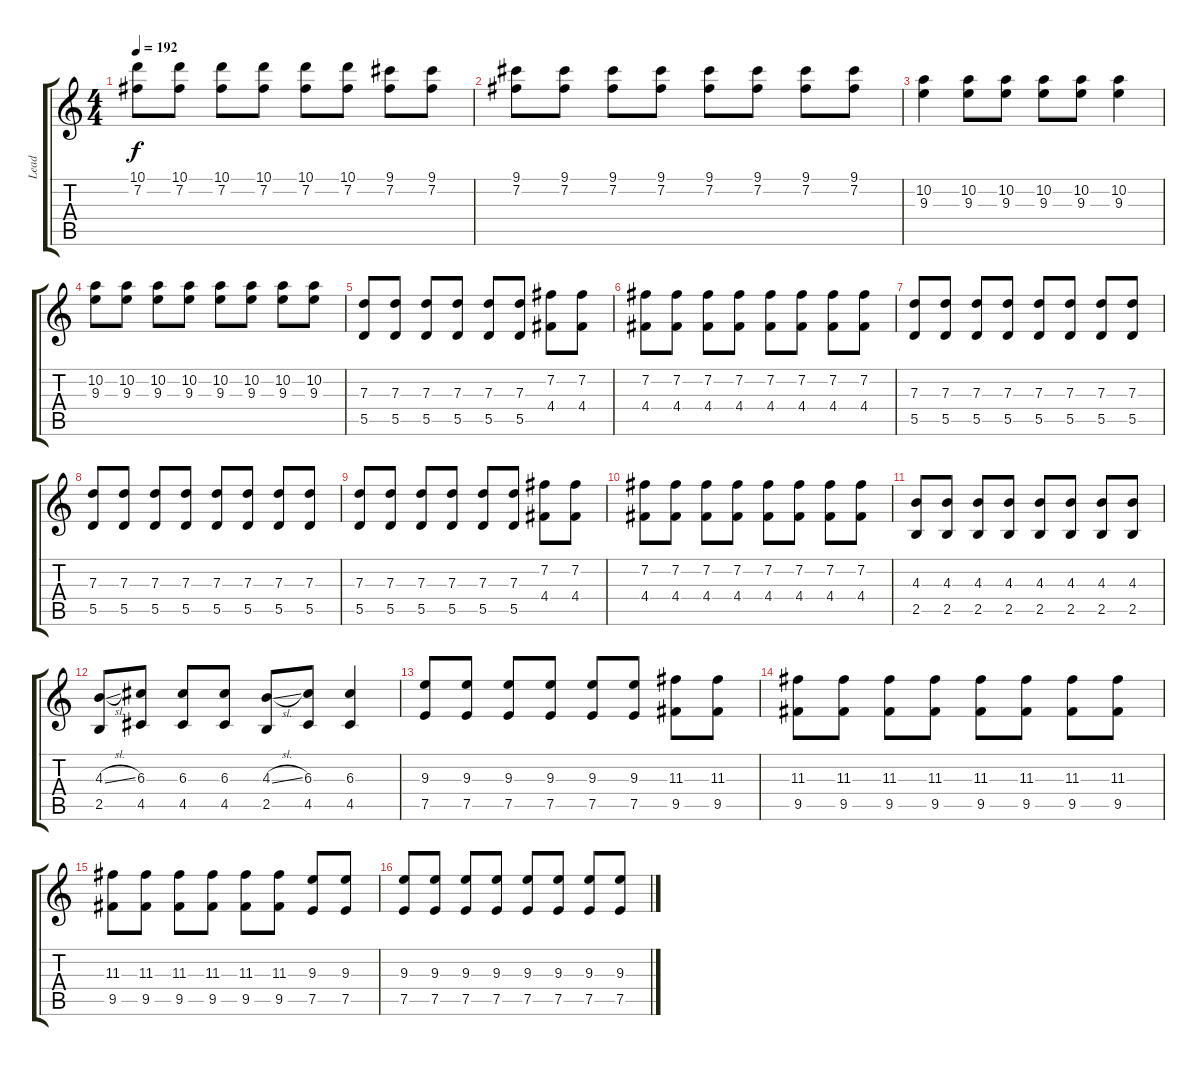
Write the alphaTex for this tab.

\track ("Lead" "Lead") {instrument overdrivenguitar}
\staff {score tabs}
\tuning (E4 B3 G3 D3 A2 D2) {hide}
\ts (4 4)
\tempo 192
\clef g2
\ks c
(10.1 7.2).8{dy f} (10.1 7.2).8 (10.1 7.2).8 (10.1 7.2).8 (10.1 7.2).8 (10.1 7.2).8 (9.1 7.2).8 (9.1 7.2).8 |
(9.1 7.2).8 (9.1 7.2).8 (9.1 7.2).8 (9.1 7.2).8 (9.1 7.2).8 (9.1 7.2).8 (9.1 7.2).8 (9.1 7.2).8 |
(10.2 9.3).4 (10.2 9.3).8 (10.2 9.3).8 (10.2 9.3).8 (10.2 9.3).8 (10.2 9.3).4 |
(10.2 9.3).8 (10.2 9.3).8 (10.2 9.3).8 (10.2 9.3).8 (10.2 9.3).8 (10.2 9.3).8 (10.2 9.3).8 (10.2 9.3).8 |
(7.3 5.5).8 (7.3 5.5).8 (7.3 5.5).8 (7.3 5.5).8 (7.3 5.5).8 (7.3 5.5).8 (7.2 4.4).8 (7.2 4.4).8 |
(7.2 4.4).8 (7.2 4.4).8 (7.2 4.4).8 (7.2 4.4).8 (7.2 4.4).8 (7.2 4.4).8 (7.2 4.4).8 (7.2 4.4).8 |
(7.3 5.5).8 (7.3 5.5).8 (7.3 5.5).8 (7.3 5.5).8 (7.3 5.5).8 (7.3 5.5).8 (7.3 5.5).8 (7.3 5.5).8 |
(7.3 5.5).8 (7.3 5.5).8 (7.3 5.5).8 (7.3 5.5).8 (7.3 5.5).8 (7.3 5.5).8 (7.3 5.5).8 (7.3 5.5).8 |
(7.3 5.5).8 (7.3 5.5).8 (7.3 5.5).8 (7.3 5.5).8 (7.3 5.5).8 (7.3 5.5).8 (7.2 4.4).8 (7.2 4.4).8 |
(7.2 4.4).8 (7.2 4.4).8 (7.2 4.4).8 (7.2 4.4).8 (7.2 4.4).8 (7.2 4.4).8 (7.2 4.4).8 (7.2 4.4).8 |
(4.3 2.5).8 (4.3 2.5).8 (4.3 2.5).8 (4.3 2.5).8 (4.3 2.5).8 (4.3 2.5).8 (4.3 2.5).8 (4.3 2.5).8 |
(4.3{sl} 2.5).8 (6.3 4.5).8 (6.3 4.5).8 (6.3 4.5).8 (4.3{sl} 2.5).8 (6.3 4.5).8 (6.3 4.5).4 |
(9.3 7.5).8 (9.3 7.5).8 (9.3 7.5).8 (9.3 7.5).8 (9.3 7.5).8 (9.3 7.5).8 (11.3 9.5).8 (11.3 9.5).8 |
(11.3 9.5).8 (11.3 9.5).8 (11.3 9.5).8 (11.3 9.5).8 (11.3 9.5).8 (11.3 9.5).8 (11.3 9.5).8 (11.3 9.5).8 |
(11.3 9.5).8 (11.3 9.5).8 (11.3 9.5).8 (11.3 9.5).8 (11.3 9.5).8 (11.3 9.5).8 (9.3 7.5).8 (9.3 7.5).8 |
(9.3 7.5).8 (9.3 7.5).8 (9.3 7.5).8 (9.3 7.5).8 (9.3 7.5).8 (9.3 7.5).8 (9.3 7.5).8 (9.3 7.5).8
